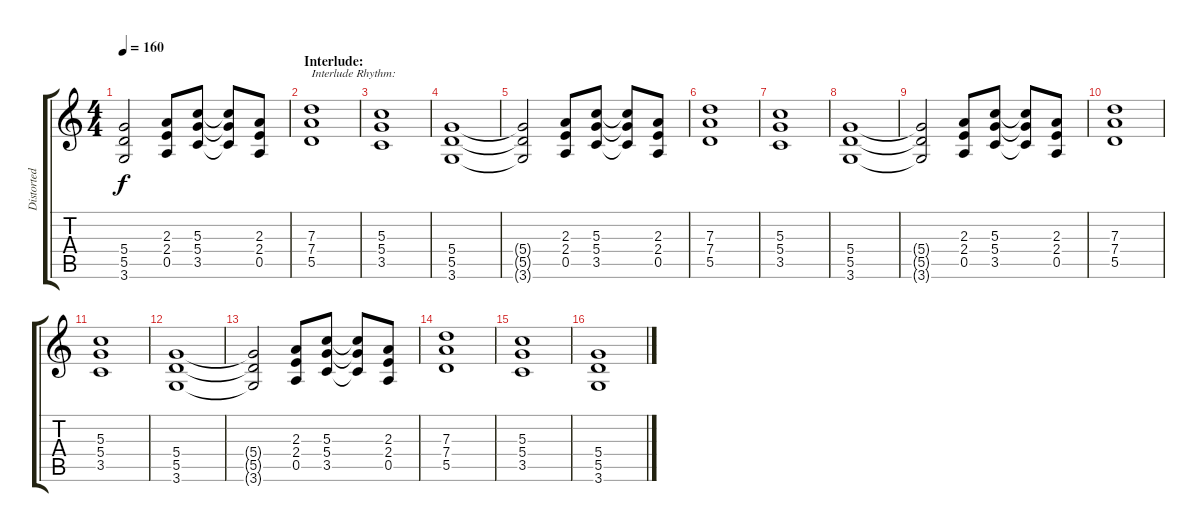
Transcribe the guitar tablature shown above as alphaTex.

\track ("Distorted Guitar" "Distorted ") {instrument distortionguitar}
\staff {score tabs}
\tuning (E4 B3 G3 D3 A2 E2) {hide}
\ts (4 4)
\tempo 160
\clef g2
\ks c
(5.4{t} 5.5{t} 3.6{t}).2{dy f} (2.3 2.4 0.5).8 (5.3 5.4 3.5).8 (5.3{t} 5.4{t} 3.5{t}).8 (2.3 2.4 0.5).8 |
\section ("" "Interlude:")
(7.3 7.4 5.5).1{txt "Interlude Rhythm:"} |
(5.3 5.4 3.5).1 |
(5.4 5.5 3.6).1 |
(5.4{t} 5.5{t} 3.6{t}).2 (2.3 2.4 0.5).8 (5.3 5.4 3.5).8 (5.3{t} 5.4{t} 3.5{t}).8 (2.3 2.4 0.5).8 |
(7.3 7.4 5.5).1 |
(5.3 5.4 3.5).1 |
(5.4 5.5 3.6).1 |
(5.4{t} 5.5{t} 3.6{t}).2 (2.3 2.4 0.5).8 (5.3 5.4 3.5).8 (5.3{t} 5.4{t} 3.5{t}).8 (2.3 2.4 0.5).8 |
(7.3 7.4 5.5).1 |
(5.3 5.4 3.5).1 |
(5.4 5.5 3.6).1 |
(5.4{t} 5.5{t} 3.6{t}).2 (2.3 2.4 0.5).8 (5.3 5.4 3.5).8 (5.3{t} 5.4{t} 3.5{t}).8 (2.3 2.4 0.5).8 |
(7.3 7.4 5.5).1 |
(5.3 5.4 3.5).1 |
(5.4 5.5 3.6).1
